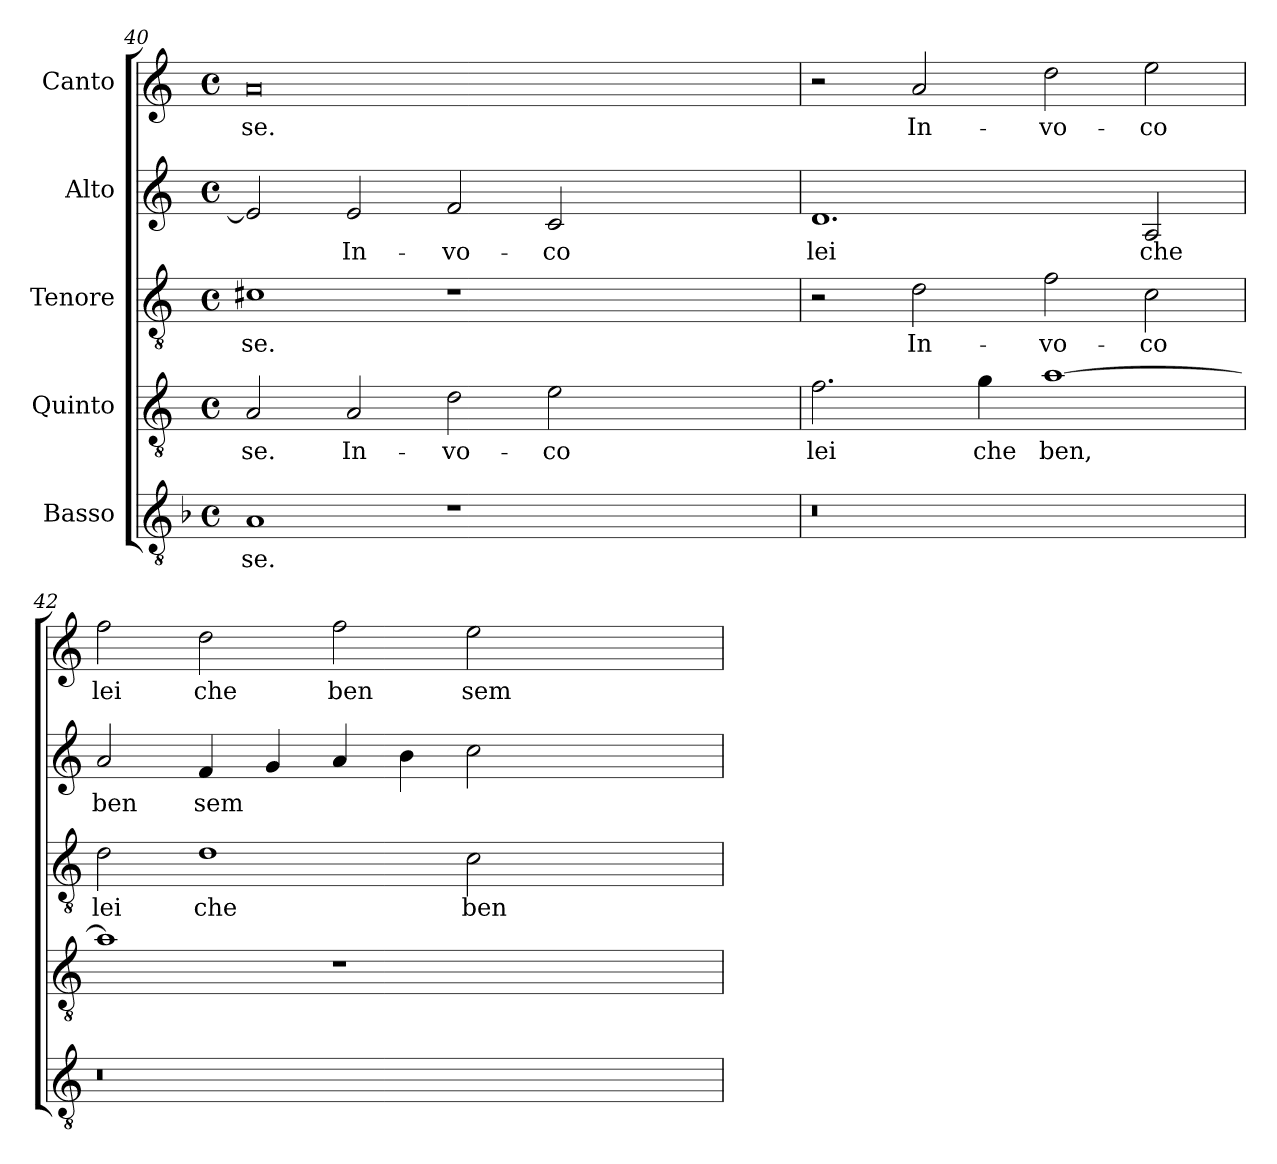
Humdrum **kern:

**kern	**text	**kern	**text	**kern	**text	**kern	**text	**kern	**text
*part5	*part5	*part4	*part4	*part3	*part3	*part2	*part2	*part1	*part1
*staff5	*staff5	*staff4	*staff4	*staff3	*staff3	*staff2	*staff2	*staff1	*staff1
*I"Basso	*	*I"Quinto	*	*I"Tenore	*	*I"Alto	*	*I"Canto	*
*clefGv2	*	*clefGv2	*	*clefGv2	*	*clefG2	*	*clefG2	*
*k[b-]	*	*	*	*	*	*	*	*	*
*F:	*	*	*	*	*	*	*	*	*
*M4/4	*	*M4/4	*	*M4/4	*	*M4/4	*	*M4/4	*
*met(c)	*	*met(c)	*	*met(c)	*	*met(c)	*	*met(c)	*
=40	=40	=40	=40	=40	=40	=40	=40	=40	=40
!	!LO:LY:b:cj	!	!LO:LY:b:cj	!	!LO:LY:b:cj	!	!	!	!LO:LY:b:cj
1A	-se.	2A/	-se.	1c#X	-se.	2e/]	.	0a	-se.
!	!	!	!LO:LY:b:cj	!	!	!	!LO:LY:b:cj	!	!
.	.	2A/	In-	.	.	2e/	In-	.	.
!LO:N:vis=1	!	!	!LO:LY:b:cj	!LO:N:vis=1	!	!	!LO:LY:b:cj	!	!
0r	.	2d\	-vo-	0r	.	2f/	-vo-	.	.
!	!	!	!LO:LY:b:cj	!	!	!	!LO:LY:b:cj	!	!
.	.	2e\	-co	.	.	2c/	-co	.	.
.	.	1ryy	.	.	.	1ryy	.	1ryy	.
=41	=41	=41	=41	=41	=41	=41	=41	=41	=41
!	!	!	!LO:LY:b:cj	!	!	!	!LO:LY:b:cj	!	!
0r	.	2.f\	lei	2r	.	1.d	lei	2r	.
!	!	!	!	!	!LO:LY:b:cj	!	!	!	!LO:LY:b:cj
.	.	.	.	2d\	In-	.	.	2a/	In-
!	!	!	!LO:LY:b:cj	!	!	!	!	!	!
.	.	4g\	che	.	.	.	.	.	.
!	!	!	!LO:LY:b	!	!LO:LY:b:cj	!	!	!	!LO:LY:b:cj
.	.	[>1a	ben,	2f\	-vo-	.	.	2dd\	-vo-
!	!	!	!	!	!LO:LY:b:cj	!	!LO:LY:b:cj	!	!LO:LY:b:cj
.	.	.	.	2c\	-co	2A/	che	2ee\	-co
!!LO:LB:g=z
=42	=42	=42	=42	=42	=42	=42	=42	=42	=42
*k[]	*	*	*	*	*	*	*	*	*
*C:	*	*	*	*	*	*	*	*	*
!	!	!	!	!	!LO:LY:b:cj	!	!LO:LY:b:cj	!	!LO:LY:b:cj
0r	.	1a]	.	2d\	lei	2a/	ben	2ff\	lei
!	!	!	!	!	!LO:LY:b:cj	!	!LO:LY:b	!	!LO:LY:b:cj
.	.	.	.	1d	che	4f/	sem	2dd\	che
.	.	.	.	.	.	4g/	.	.	.
!	!	!LO:N:vis=1	!	!	!	!	!	!	!LO:LY:b:cj
.	.	0r	.	.	.	4a/	.	2ff\	ben
.	.	.	.	.	.	4b\	.	.	.
!	!	!	!	!	!LO:LY:b:cj	!	!	!	!LO:LY:b:cj
.	.	.	.	2c\	ben	2cc\	.	2ee\	sem-
1ryy	.	.	.	1ryy	.	1ryy	.	1ryy	.
=	=	=	=	=	=	=	=	=	=
*-	*-	*-	*-	*-	*-	*-	*-	*-	*-
